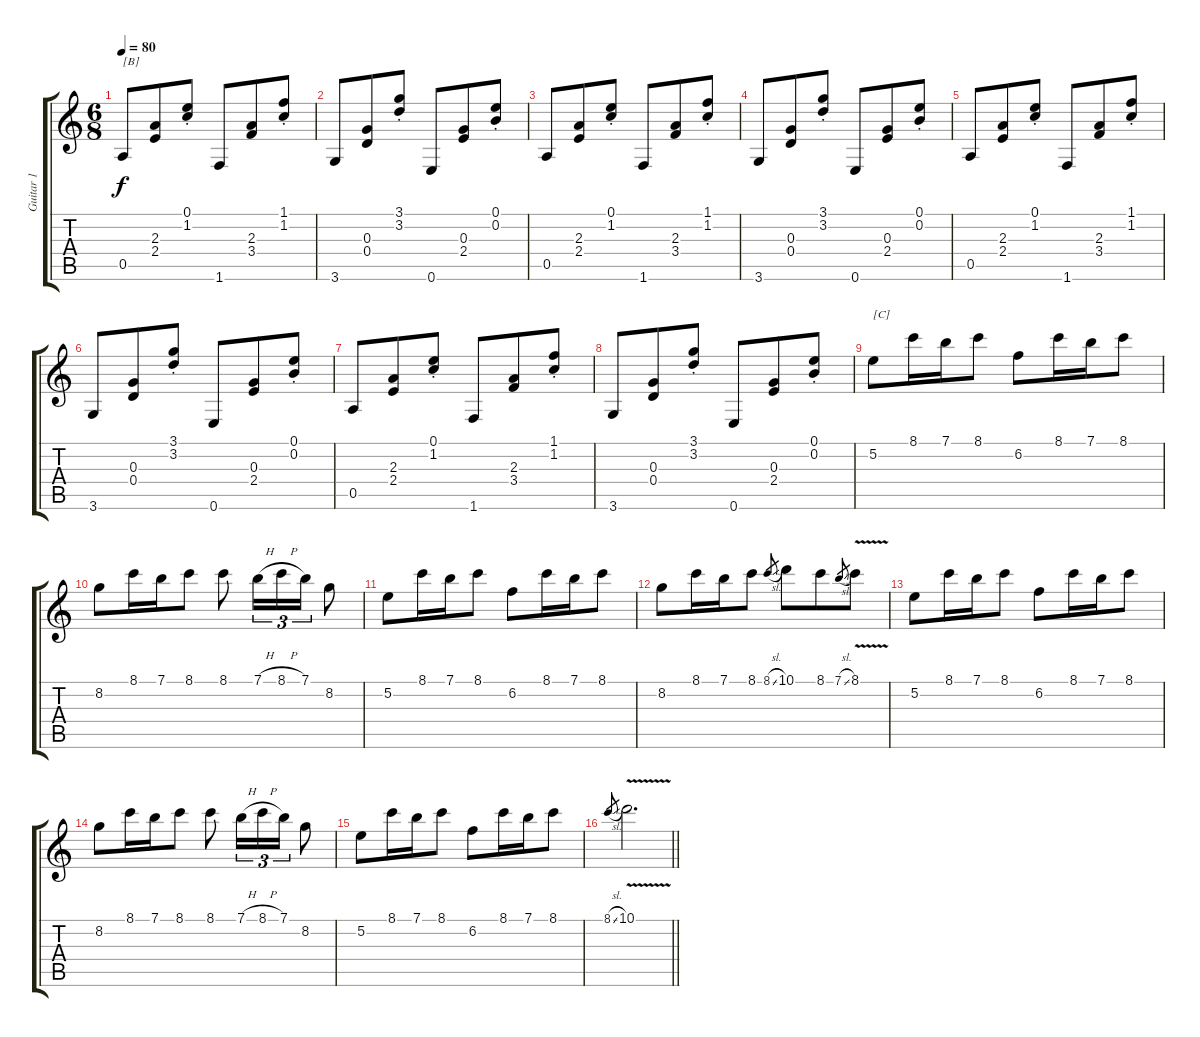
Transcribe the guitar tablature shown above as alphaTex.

\track ("Guitar 1" "Guitar 1") {instrument acousticguitarsteel}
\staff {score tabs}
\tuning (E4 B3 G3 D3 A2 E2) {hide}
\ts (6 8)
\tempo 80
\clef g2
\ks c
0.5.8{txt "[B]" dy f} (2.3 2.4).8 (0.1{st} 1.2).8 1.6.8 (2.3 3.4).8 (1.1{st} 1.2).8 |
3.6.8 (0.3 0.4).8 (3.1{st} 3.2).8 0.6.8 (0.3 2.4).8 (0.1{st} 0.2).8 |
0.5.8 (2.3 2.4).8 (0.1{st} 1.2).8 1.6.8 (2.3 3.4).8 (1.1{st} 1.2).8 |
3.6.8 (0.3 0.4).8 (3.1{st} 3.2).8 0.6.8 (0.3 2.4).8 (0.1{st} 0.2).8 |
0.5.8 (2.3 2.4).8 (0.1{st} 1.2).8 1.6.8 (2.3 3.4).8 (1.1{st} 1.2).8 |
3.6.8 (0.3 0.4).8 (3.1{st} 3.2).8 0.6.8 (0.3 2.4).8 (0.1{st} 0.2).8 |
0.5.8 (2.3 2.4).8 (0.1{st} 1.2).8 1.6.8 (2.3 3.4).8 (1.1{st} 1.2).8 |
3.6.8 (0.3 0.4).8 (3.1{st} 3.2).8 0.6.8 (0.3 2.4).8 (0.1{st} 0.2).8 |
5.2.8{txt "[C]"} 8.1.16 7.1.16 8.1.8 6.2.8 8.1.16 7.1.16 8.1.8 |
8.2.8 8.1.16 7.1.16 8.1.8 8.1.8 7.1{h}.16{tu (3 2)} 8.1{h}.16{tu (3 2)} 7.1.16{tu (3 2)} 8.2.8 |
5.2.8 8.1.16 7.1.16 8.1.8 6.2.8 8.1.16 7.1.16 8.1.8 |
8.2.8 8.1.16 7.1.16 8.1.8 8.1{sl}.8{gr} 10.1.8 8.1.8 7.1{sl}.8{gr} 8.1{v}.8 |
5.2.8 8.1.16 7.1.16 8.1.8 6.2.8 8.1.16 7.1.16 8.1.8 |
8.2.8 8.1.16 7.1.16 8.1.8 8.1.8 7.1{h}.16{tu (3 2)} 8.1{h}.16{tu (3 2)} 7.1.16{tu (3 2)} 8.2.8 |
5.2.8 8.1.16 7.1.16 8.1.8 6.2.8 8.1.16 7.1.16 8.1.8 |
\barLineRight lightlight
8.1{sl}.8{gr} 10.1{v}.2{d}
